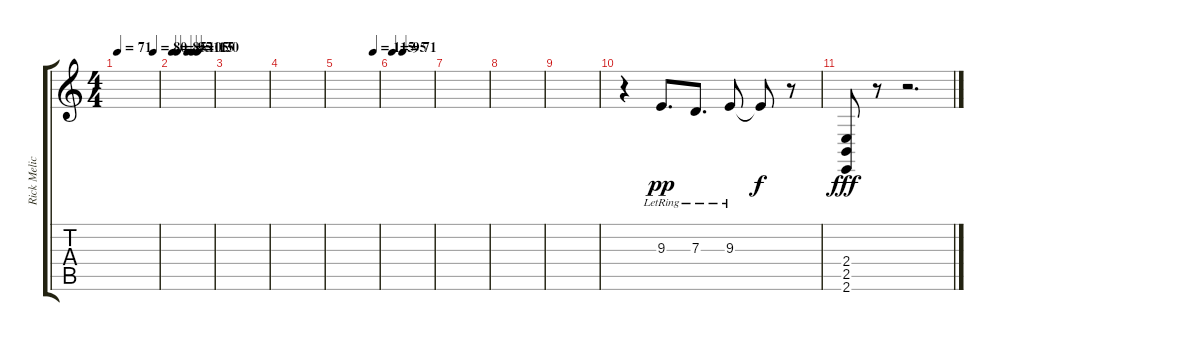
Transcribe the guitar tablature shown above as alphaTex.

\track ("Rick Melick" "Rick Melic") {instrument brightacousticpiano}
\staff {score tabs}
\tuning (E4 B3 G3 D3 A2 D2) {hide}
\ts (4 4)
\tempo 71
\tempo (80 0.875)
\clef g2
\ks c
|
\tempo 85
\tempo (95 0.125)
\tempo (105 0.375)
\tempo (115 0.5)
\tempo (130 0.625)
|
|
|
\tempo (115 0.875)
|
\tempo 95
\tempo (71 0.25)
|
|
|
|
r.4 9.3{lr}.8{d dy pp} 7.3{lr}.8{d} 9.3{lr}.8 9.3{t}.8{dy f} r.8 |
(2.4 2.5 2.6).8{dy fff} r.8 r.2{d}
